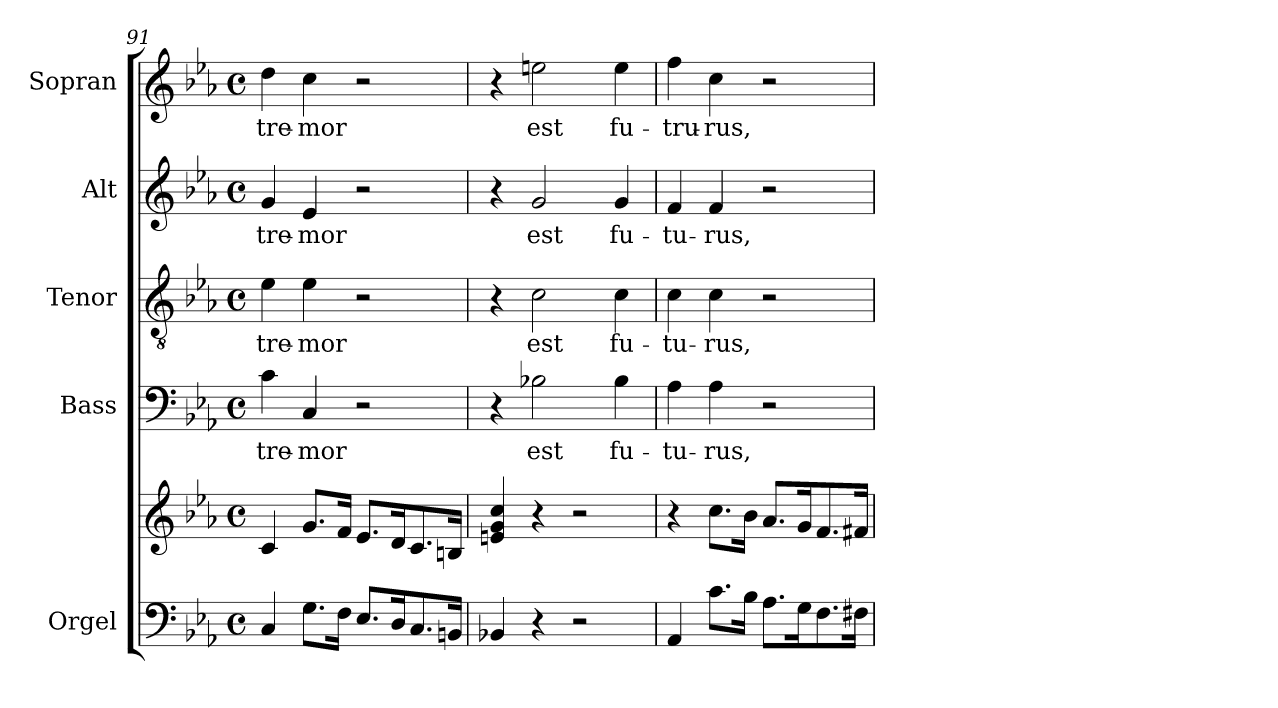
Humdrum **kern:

**kern	**kern	**kern	**text	**kern	**text	**kern	**text	**kern	**text
*part5	*part5	*part4	*part4	*part3	*part3	*part2	*part2	*part1	*part1
*staff6	*staff5	*staff4	*staff4	*staff3	*staff3	*staff2	*staff2	*staff1	*staff1
*I"Orgel	*	*I"Bass	*	*I"Tenor	*	*I"Alt	*	*I"Sopran	*
*I'Org.	*	*I'B.	*	*I'T.	*	*I'A.	*	*I'S.	*
*clefF4	*clefG2	*clefF4	*	*clefGv2	*	*clefG2	*	*clefG2	*
*k[b-e-a-]	*k[b-e-a-]	*k[b-e-a-]	*	*k[b-e-a-]	*	*k[b-e-a-]	*	*k[b-e-a-]	*
*E-:	*E-:	*E-:	*	*E-:	*	*E-:	*	*E-:	*
*M4/4	*M4/4	*M4/4	*	*M4/4	*	*M4/4	*	*M4/4	*
*met(c)	*met(c)	*met(c)	*	*met(c)	*	*met(c)	*	*met(c)	*
=91	=91	=91	=91	=91	=91	=91	=91	=91	=91
!	!	!	!LO:LY:b	!	!LO:LY:b	!	!LO:LY:b	!	!LO:LY:b
4C/	4c/	4c\	tre-	4e-\	tre-	4g/	tre-	4dd\	tre-
!	!	!	!LO:LY:b	!	!LO:LY:b	!	!LO:LY:b	!	!LO:LY:b
8.G\L	8.g/L	4C/	-mor	4e-\	-mor	4e-/	-mor	4cc\	-mor
16F\Jk	16f/Jk	.	.	.	.	.	.	.	.
8.E-/L	8.e-/L	2r	.	2r	.	2r	.	2r	.
16D/k	16d/k	.	.	.	.	.	.	.	.
8.C/	8.c/	.	.	.	.	.	.	.	.
16BBn/Jk	16Bn/Jk	.	.	.	.	.	.	.	.
=92	=92	=92	=92	=92	=92	=92	=92	=92	=92
4BB-X/	4en/ 4g/ 4cc/	4r	.	4r	.	4r	.	4r	.
!	!	!	!LO:LY:b	!	!LO:LY:b	!	!LO:LY:b	!	!LO:LY:b
4r	4r	2B-X\	est	2c\	est	2g/	est	2een\	est
2r	2r	.	.	.	.	.	.	.	.
!	!	!	!LO:LY:b	!	!LO:LY:b	!	!LO:LY:b	!	!LO:LY:b
.	.	4B-\	fu-	4c\	fu-	4g/	fu-	4ee\	fu-
=93	=93	=93	=93	=93	=93	=93	=93	=93	=93
!	!	!	!LO:LY:b	!	!LO:LY:b	!	!LO:LY:b	!	!LO:LY:b
4AA-/	4r	4A-\	-tu-	4c\	-tu-	4f/	-tu-	4ff\	-tru-
!	!	!	!LO:LY:b	!	!LO:LY:b	!	!LO:LY:b	!	!LO:LY:b
8.c\L	8.cc\L	4A-\	-rus,	4c\	-rus,	4f/	-rus,	4cc\	-rus,
16B-\Jk	16b-\Jk	.	.	.	.	.	.	.	.
8.A-\L	8.a-/L	2r	.	2r	.	2r	.	2r	.
16G\k	16g/k	.	.	.	.	.	.	.	.
8.F\	8.f/	.	.	.	.	.	.	.	.
16F#X\Jk	16f#X/Jk	.	.	.	.	.	.	.	.
=	=	=	=	=	=	=	=	=	=
*-	*-	*-	*-	*-	*-	*-	*-	*-	*-
